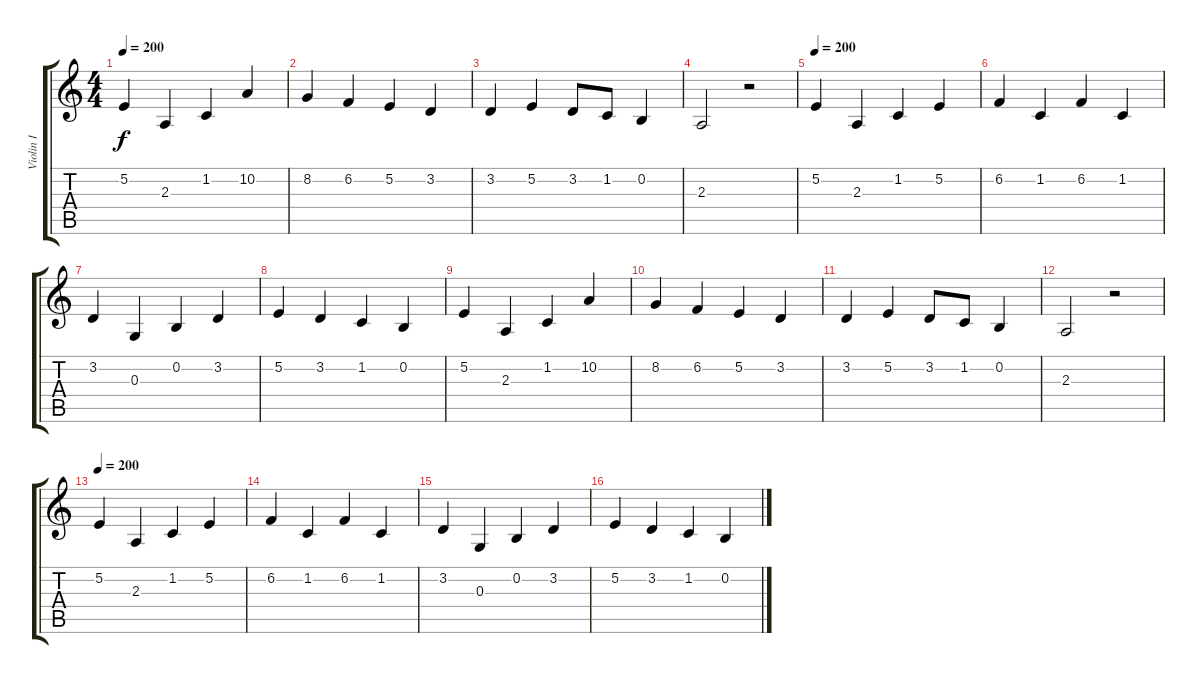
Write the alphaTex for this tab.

\track ("Violin I" "Violin I") {instrument violin}
\staff {score tabs}
\tuning (E4 B3 G3 D3 A2 E2) {hide}
\ts (4 4)
\tempo 200
\clef g2
\ks c
5.2.4{dy f} 2.3.4 1.2.4 10.2.4 |
8.2.4 6.2.4 5.2.4 3.2.4 |
3.2.4 5.2.4 3.2.8 1.2.8 0.2.4 |
2.3.2 r.2 |
\tempo 200
5.2.4 2.3.4 1.2.4 5.2.4 |
6.2.4 1.2.4 6.2.4 1.2.4 |
3.2.4 0.3.4 0.2.4 3.2.4 |
5.2.4 3.2.4 1.2.4 0.2.4 |
5.2.4 2.3.4 1.2.4 10.2.4 |
8.2.4 6.2.4 5.2.4 3.2.4 |
3.2.4 5.2.4 3.2.8 1.2.8 0.2.4 |
2.3.2 r.2 |
\tempo 200
5.2.4 2.3.4 1.2.4 5.2.4 |
6.2.4 1.2.4 6.2.4 1.2.4 |
3.2.4 0.3.4 0.2.4 3.2.4 |
5.2.4 3.2.4 1.2.4 0.2.4
